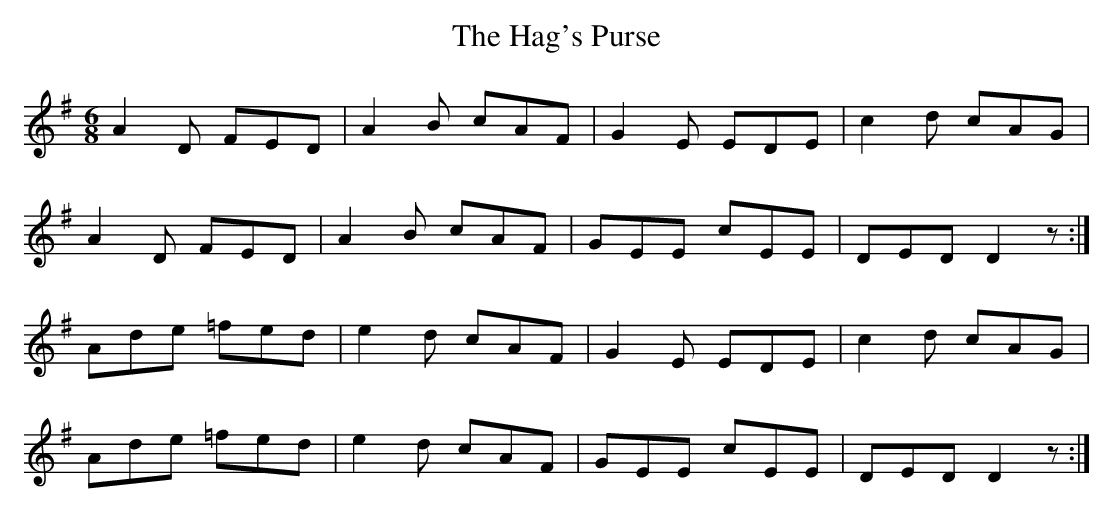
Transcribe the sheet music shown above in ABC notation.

X:1
T: Hag's Purse, The
M: 6/8
L: 1/8
K: Gmaj
A2D FED|A2B cAF|G2E EDE|c2d cAG|
A2D FED|A2B cAF|GEE cEE|DED D2 z:|
Ade =fed|e2d cAF|G2E EDE|c2d cAG|
Ade =fed|e2d cAF|GEE cEE|DED D2 z:|
